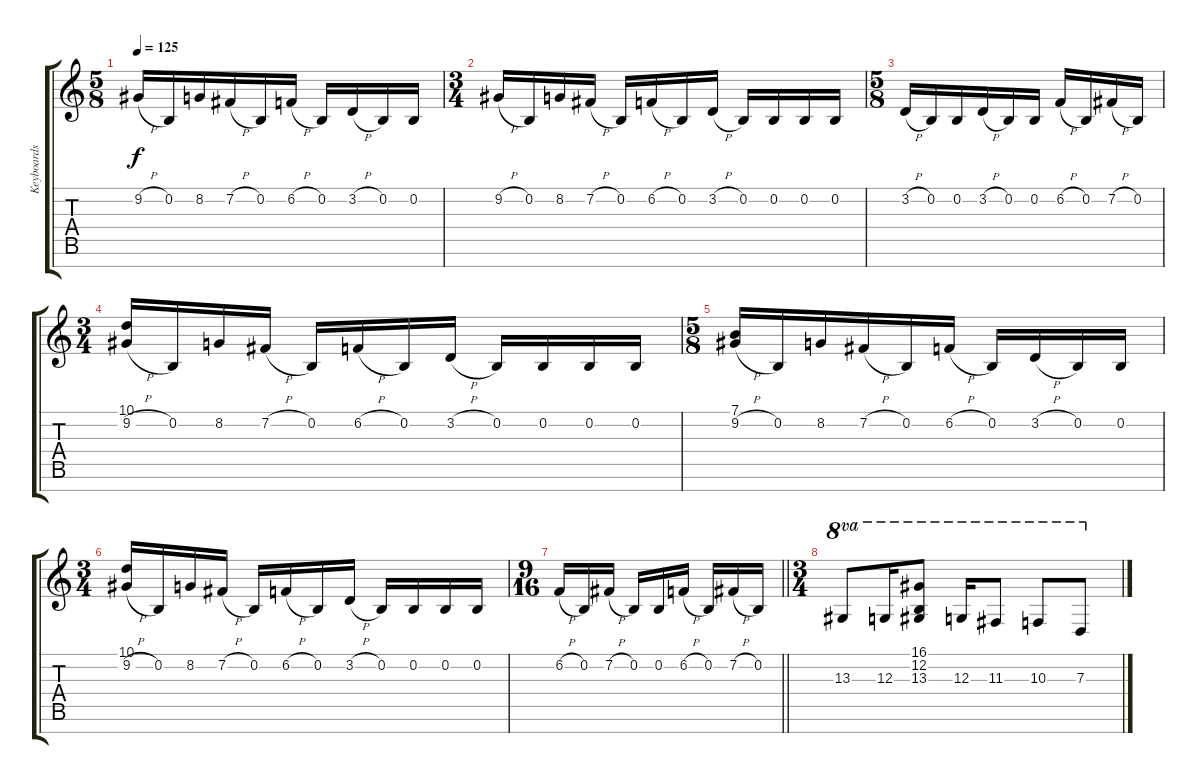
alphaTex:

\track ("Keyboards 1" "Keyboards ") {instrument lead2sawtooth}
\staff {score tabs}
\tuning (E4 B3 G3 D3 A2 E2 B1) {hide}
\ts (5 8)
\tempo 125
\clef g2
\ks c
9.2{h}.16{dy f} 0.2.16 8.2.16 7.2{h}.16 0.2.16 6.2{h}.16 0.2.16 3.2{h}.16 0.2.16 0.2.16 |
\ts (3 4)
9.2{h}.16 0.2.16 8.2.16 7.2{h}.16 0.2.16 6.2{h}.16 0.2.16 3.2{h}.16 0.2.16 0.2.16 0.2.16 0.2.16 |
\ts (5 8)
3.2{h}.16 0.2.16 0.2.16 3.2{h}.16 0.2.16 0.2.16 6.2{h}.16 0.2.16 7.2{h}.16 0.2.16 |
\ts (3 4)
(10.1 9.2{h}).16 0.2.16 8.2.16 7.2{h}.16 0.2.16 6.2{h}.16 0.2.16 3.2{h}.16 0.2.16 0.2.16 0.2.16 0.2.16 |
\ts (5 8)
(7.1 9.2{h}).16 0.2.16 8.2.16 7.2{h}.16 0.2.16 6.2{h}.16 0.2.16 3.2{h}.16 0.2.16 0.2.16 |
\ts (3 4)
(10.1 9.2{h}).16 0.2.16 8.2.16 7.2{h}.16 0.2.16 6.2{h}.16 0.2.16 3.2{h}.16 0.2.16 0.2.16 0.2.16 0.2.16 |
\ts (9 16)
\barLineRight lightlight
6.2{h}.16 0.2.16 7.2{h}.16 0.2.16 0.2.16 6.2{h}.16 0.2.16 7.2{h}.16 0.2.16 |
\ts (3 4)
13.3.8{ot 8va} 12.3.16{ot 8va instrument honkytonkpiano} (16.1 12.2 13.3).8{ot 8va} 12.3.16{ot 8va} 11.3.8{ot 8va} 10.3.8{ot 8va} 7.3.8{ot 8va}
